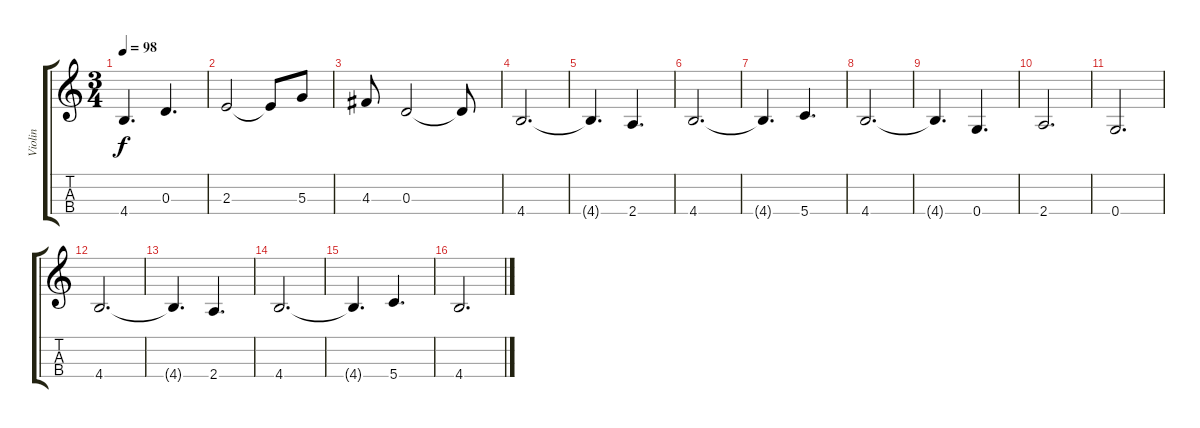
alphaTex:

\track ("Violin" "Violin") {instrument violin}
\staff {score tabs}
\tuning (E5 A4 D4 G3) {hide}
\ts (3 4)
\tempo 98
\clef g2
\ks c
4.4{t}.4{d dy f} 0.3.4{d} |
2.3.2 2.3{t}.8 5.3.8 |
4.3.8 0.3.2 0.3{t}.8 |
4.4.2{d} |
4.4{t}.4{d} 2.4.4{d} |
4.4.2{d} |
4.4{t}.4{d} 5.4.4{d} |
4.4.2{d} |
4.4{t}.4{d} 0.4.4{d} |
2.4.2{d} |
0.4.2{d} |
4.4.2{d} |
4.4{t}.4{d} 2.4.4{d} |
4.4.2{d} |
4.4{t}.4{d} 5.4.4{d} |
4.4.2{d}
